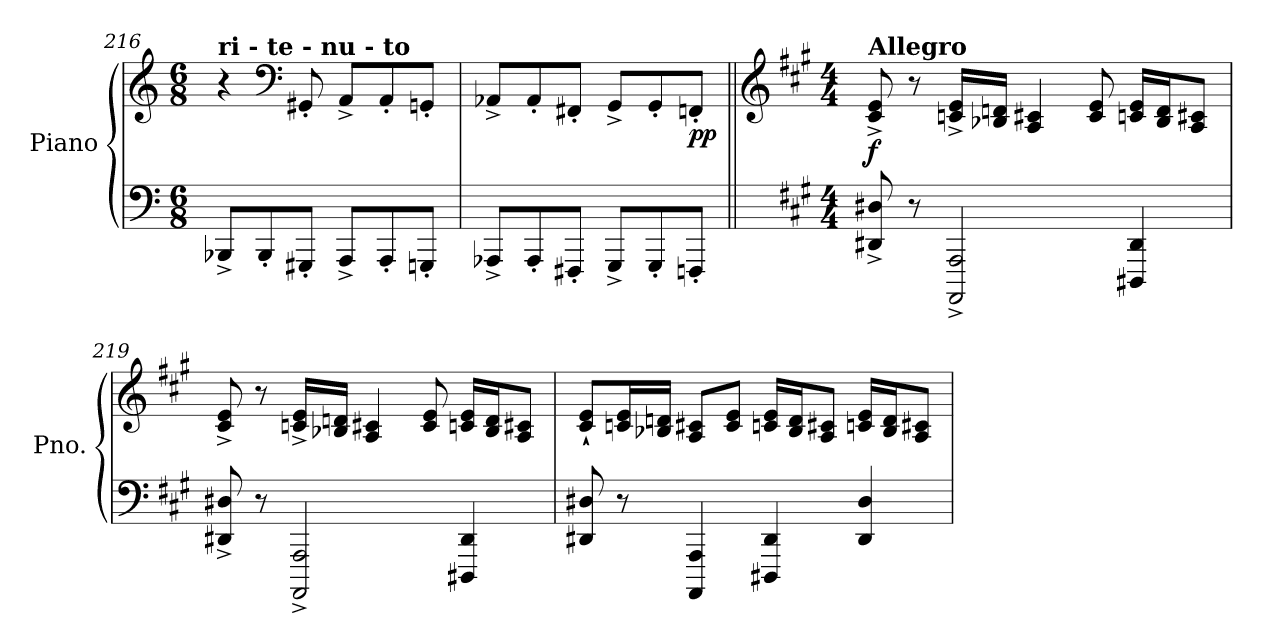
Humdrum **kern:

**kern	**kern	**dynam
*part1	*part1	*part1
*staff2	*staff1	*staff1/2
*I"Piano	*	*
*I'Pno.	*	*
*clefF4	*clefG2	*
*k[]	*k[]	*
*M6/8	*M6/8	*
=216	=216	=216
!	!LO:TX:a:B:t=ri            -        te       -         nu       -       to	!
8BBB-X^/L	4r	.
8BBB-'/	.	.
*	*clefF4	*
8GGG#X'/J	8GG#X'/	.
8AAA^/L	8AA^/L	.
8AAA'/	8AA'/	.
8GGGn'/J	8GGn'/J	.
=217	=217	=217
8AAA-X^/L	8AA-X^/L	.
8AAA-'/	8AA-'/	.
8FFF#X'/J	8FF#X'/J	.
8GGG^/L	8GG^/L	.
8GGG'/	8GG'/	.
!	!	!LO:DY:b
8FFFn'/J	8FFn'/J	pp
=218||	=218||	=218||
*	*clefG2	*
*k[f#c#g#]	*k[f#c#g#]	*
*M4/4	*M4/4	*
!	!LO:TX:a:B:t=Allegro	!
!	!	!LO:DY:b
8DD#X/^ 8D#X/^	8c#/^ 8e/^	f
8r	8r	.
2AAAA/^ 2AAA/^	16cn/^ 16e/^LL	.
.	16B-X/ 16dn/JJ	.
.	4A/ 4c#X/	.
.	8c#/ 8e/	.
4DDD#X/ 4DD#/	16cn/ 16e/LL	.
.	16B-/ 16d/J	.
.	8A/ 8c#X/J	.
=219	=219	=219
8DD#X/^ 8D#X/^	8c#/^ 8e/^	.
8r	8r	.
2AAAA/^ 2AAA/^	16cn/^ 16e/^LL	.
.	16B-X/ 16dn/JJ	.
.	4A/ 4c#X/	.
.	8c#/ 8e/	.
4DDD#X/ 4DD#/	16cn/ 16e/LL	.
.	16B-/ 16d/J	.
.	8A/ 8c#X/J	.
=220	=220	=220
8DD#X/ 8D#X/	8c#/` 8e/`L	.
8r	16cn/ 16e/L	.
.	16B-X/ 16dn/JJ	.
4AAAA/ 4AAA/	8A/ 8c#X/L	.
.	8c#/ 8e/J	.
4DDD#X/ 4DD#/	16cn/ 16e/LL	.
.	16B-/ 16d/J	.
.	8A/ 8c#X/J	.
4DD#/ 4D#/	16cn/ 16e/LL	.
.	16B-/ 16d/J	.
.	8A/ 8c#X/J	.
=	=	=
*-	*-	*-
